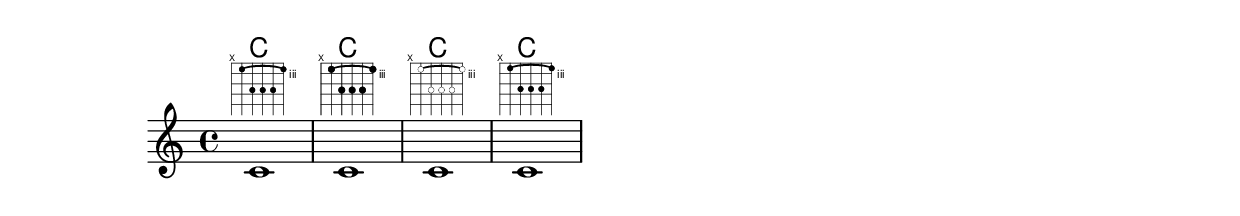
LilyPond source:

\version "2.14.0"

\header {
  texidoc="
Dots indicating fingerings can be changed in location,
size, and coloring.

"
}

\layout { ragged-right = ##t }

<<
  \chords {
    c1 |
    c1 |
    c1 |
    c1
  }

  \new Voice {
    \textLengthOn

     %% C major for guitar,  verbose style
    c'1 ^\markup {
            \fret-diagram-verbose #'((mute 6)
                                     (place-fret 5 3 1)
                                     (place-fret 4 5 2)
                                     (place-fret 3 5 3)
                                     (place-fret 2 5 4)
                                     (place-fret 1 3 1)
                                     (barre 5 1 3))}

     %% C major for guitar, verbose style
    \override TextScript #'fret-diagram-details 
        #'dot-radius = #0.3
    c' ^\markup {
            \fret-diagram-verbose #'((mute 6)
                                     (place-fret 5 3 1)
                                     (place-fret 4 5 2)
                                     (place-fret 3 5 3)
                                     (place-fret 2 5 4)
                                     (place-fret 1 3 1)
                                     (barre 5 1 3))}

     %% C major for guitar, verbose style
    \revert TextScript #'fret-diagram-details #'dot-radius
    \once \override TextScript #'fret-diagram-details 
        #'dot-color = #'white
    c' ^\markup {
            \fret-diagram-verbose #'((mute 6)
                                     (place-fret 5 3 1)
                                     (place-fret 4 5 2)
                                     (place-fret 3 5 3)
                                     (place-fret 2 5 4)
                                     (place-fret 1 3 1)
                                     (barre 5 1 3))}

     %% C major for guitar,  verbose style
    \once \override TextScript #'fret-diagram-details 
        #'dot-position = #0.5
    c'1 ^\markup {
            \fret-diagram-verbose #'((mute 6)
                                     (place-fret 5 3 1)
                                     (place-fret 4 5 2)
                                     (place-fret 3 5 3)
                                     (place-fret 2 5 4)
                                     (place-fret 1 3 1)
                                     (barre 5 1 3))}

 }
>>


